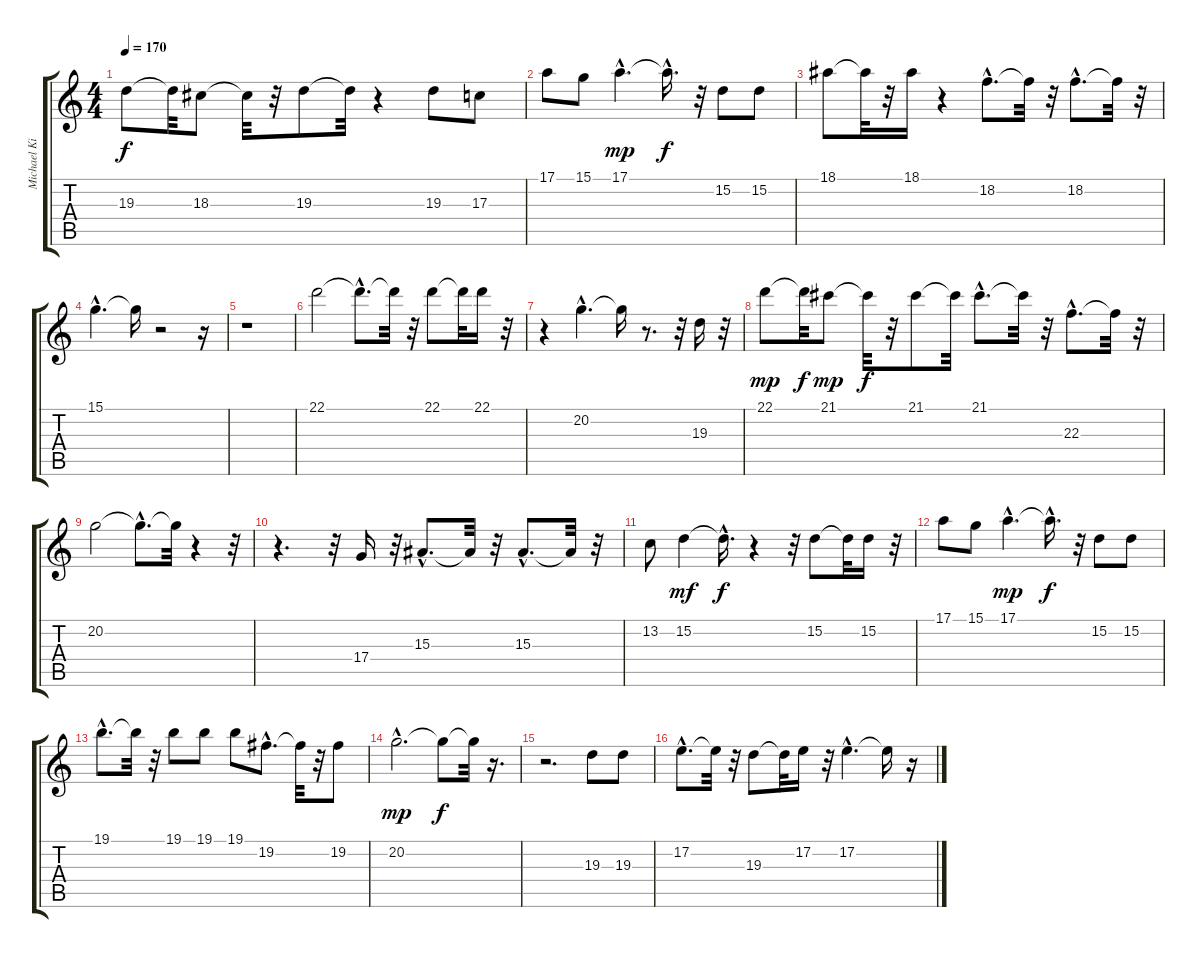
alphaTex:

\track ("Michael Kiske" "Michael Ki") {instrument fx5brightness}
\staff {score tabs}
\tuning (E4 B3 G3 D3 A2 E2) {hide}
\ts (4 4)
\tempo 170
\clef g2
\ks c
19.3.8{dy f} 19.3{t}.32 18.3.8 18.3{t}.32 r.32 19.3.8 19.3{t}.32 r.4 19.3.8 17.3.8 |
17.1.8 15.1.8 17.1{hac}.4{d dy mp} 17.1{hac t}.16{d dy f} r.32 15.2.8 15.2.8 |
18.1.8 18.1{t}.32 r.32 18.1.16 r.4 18.2{hac}.8{d} 18.2{t}.32 r.32 18.2{hac}.8{d} 18.2{t}.32 r.32 |
15.1{hac}.4{d} 15.1{t}.16 r.2 r.16 |
r.1 |
22.1.2 22.1{hac t}.8{d} 22.1{t}.32 r.32 22.1.8 22.1{t}.32 22.1.16 r.32 |
r.4 20.2{hac}.4{d} 20.2{t}.16 r.8{d} r.32 19.3.16 r.32 |
22.1.8{dy mp} 22.1{t}.32{dy f} 21.1.8{dy mp} 21.1{t}.32{dy f} r.32 21.1.8 21.1{t}.32 21.1{hac}.8{d} 21.1{t}.32 r.32 22.3{hac}.8{d} 22.3{t}.32 r.32 |
20.2.2 20.2{hac t}.8{d} 20.2{t}.32 r.4 r.32 |
r.4{d} r.32 17.4.16 r.32 15.3{hac}.8{d} 15.3{t}.32 r.32 15.3{hac}.8{d} 15.3{t}.32 r.32 |
13.2.8 15.2.4{dy mf} 15.2{hac t}.16{d dy f} r.4 r.32 15.2.8 15.2{t}.32 15.2.16 r.32 |
17.1.8 15.1.8 17.1{hac}.4{d dy mp} 17.1{hac t}.16{d dy f} r.32 15.2.8 15.2.8 |
19.1{hac}.8{d} 19.1{t}.32 r.32 19.1.8 19.1.8 19.1.8 19.2{hac}.8{d} 19.2{t}.32 r.32 19.2.8 |
20.2{hac}.2{d dy mp} 20.2{t}.8{dy f} 20.2{t}.32 r.16{d} |
r.2{d} 19.3.8 19.3.8 |
17.2{hac}.8{d} 17.2{t}.32 r.32 19.3.8 19.3{t}.32 17.2.16 r.32 17.2{hac}.4{d} 17.2{t}.16 r.16
